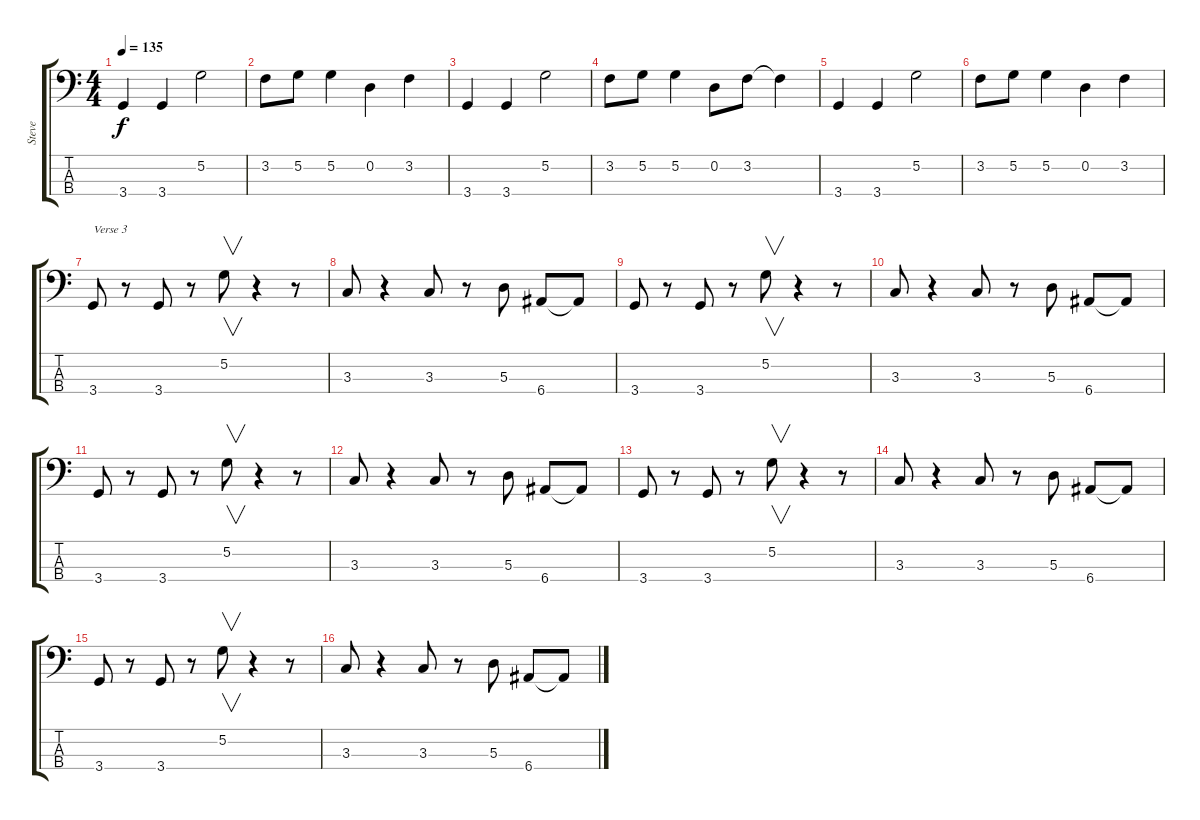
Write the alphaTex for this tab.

\track ("Steve" "Steve") {instrument electricbassfinger}
\staff {score tabs}
\tuning (G2 D2 A1 E1) {hide}
\ts (4 4)
\tempo 135
\clef f4
\ks c
3.4.4{dy f} 3.4.4 5.2.2 |
3.2.8 5.2.8 5.2.4 0.2.4 3.2.4 |
3.4.4 3.4.4 5.2.2 |
3.2.8 5.2.8 5.2.4 0.2.8 3.2.8 3.2{t}.4 |
3.4.4 3.4.4 5.2.2 |
3.2.8 5.2.8 5.2.4 0.2.4 3.2.4 |
3.4.8{txt "Verse 3"} r.8 3.4.8 r.8 5.2.8{v} r.4 r.8 |
3.3.8 r.4 3.3.8 r.8 5.3.8 6.4.8 6.4{t}.8 |
3.4.8 r.8 3.4.8 r.8 5.2.8{v} r.4 r.8 |
3.3.8 r.4 3.3.8 r.8 5.3.8 6.4.8 6.4{t}.8 |
3.4.8 r.8 3.4.8 r.8 5.2.8{v} r.4 r.8 |
3.3.8 r.4 3.3.8 r.8 5.3.8 6.4.8 6.4{t}.8 |
3.4.8 r.8 3.4.8 r.8 5.2.8{v} r.4 r.8 |
3.3.8 r.4 3.3.8 r.8 5.3.8 6.4.8 6.4{t}.8 |
3.4.8 r.8 3.4.8 r.8 5.2.8{v} r.4 r.8 |
3.3.8 r.4 3.3.8 r.8 5.3.8 6.4.8 6.4{t}.8
